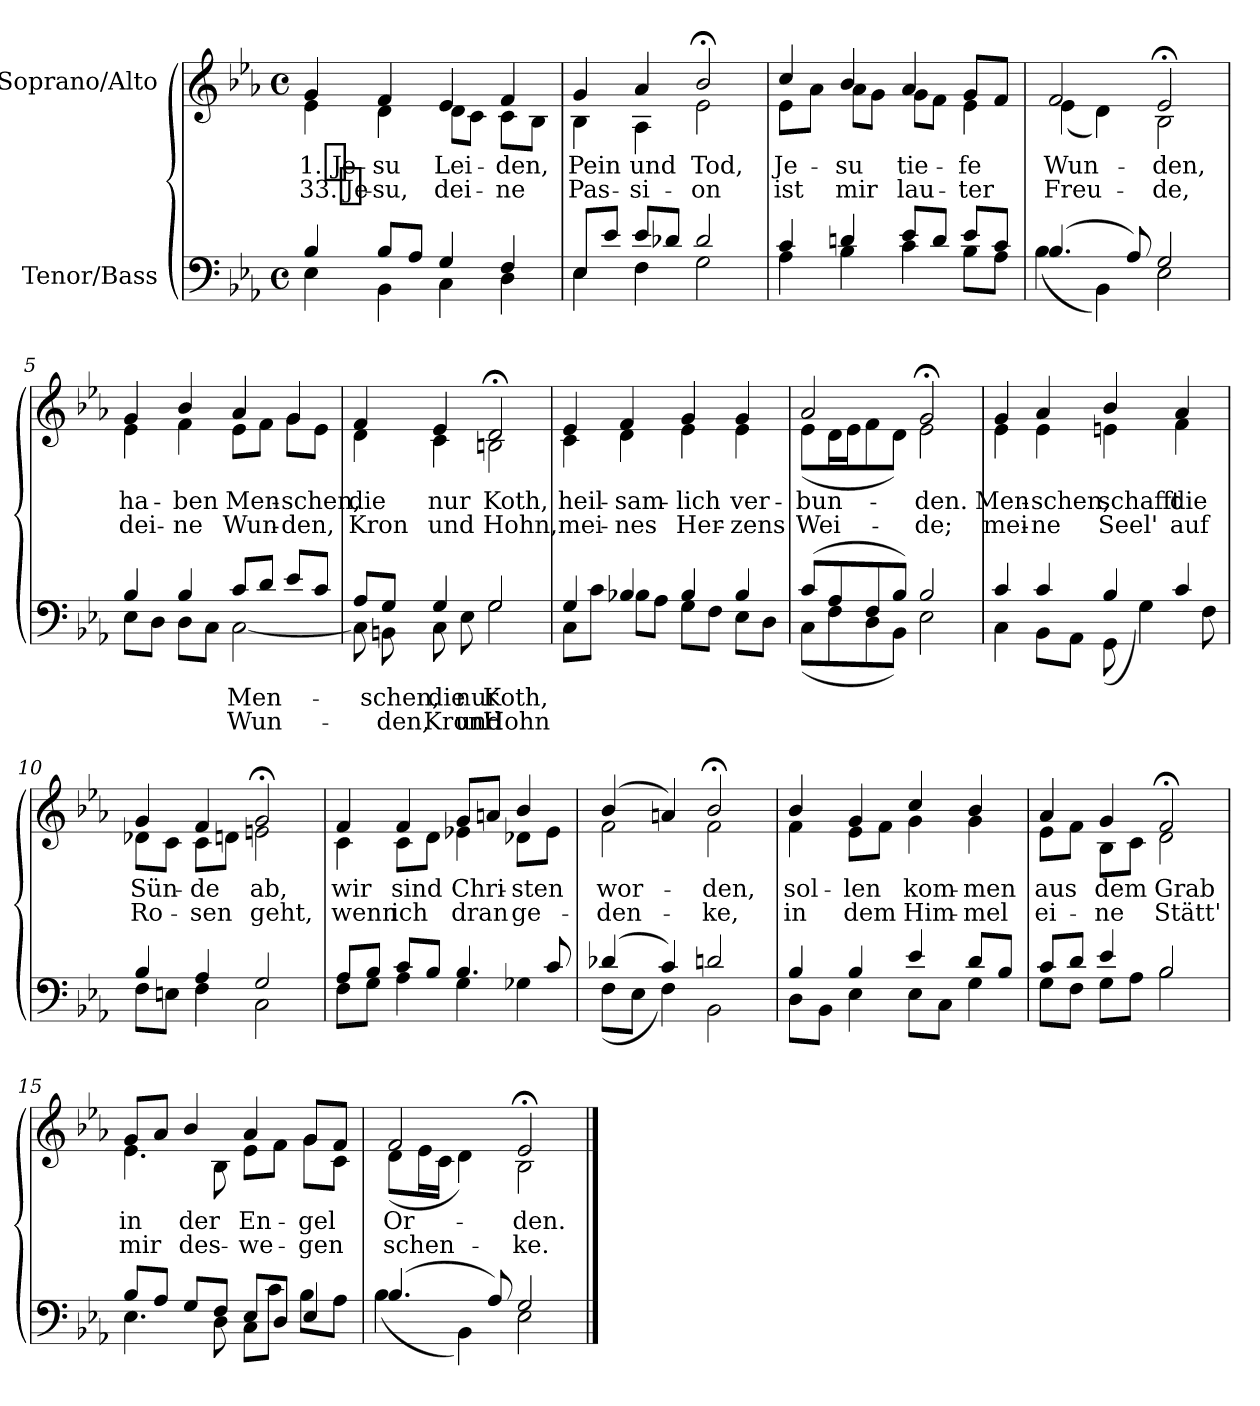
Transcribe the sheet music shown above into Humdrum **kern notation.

**kern	**text	**text	**kern	**text	**text
*part2	*part2	*part2	*part1	*part1	*part1
*staff2	*staff2	*staff2	*staff1	*staff1	*staff1
*I"Tenor/Bass	*	*	*I"Soprano/Alto	*	*
*clefF4	*	*	*clefG2	*	*
*k[b-e-a-]	*	*	*k[b-e-a-]	*	*
*M4/4	*	*	*M4/4	*	*
*met(c)	*	*	*met(c)	*	*
=1	=1	=1	=1	=1	=1
*^	*	*	*	*	*
!	!	!	!	!	!LO:LY:b	!LO:LY:b
*	*	*	*	*^	*	*
4B-/	4E-\	.	.	4g/	4e-\	1. Je-	33. Je-
!	!	!	!	!	!	!LO:LY:b	!LO:LY:b
8B-/L	4BB-\	.	.	4f/	4d\	-su	-su,
8A-/J	.	.	.	.	.	.	.
!	!	!	!	!	!	!LO:LY:b	!LO:LY:b
4G/	4C\	.	.	4e-/	8d\L	Lei-	dei-
.	.	.	.	.	8c\J	.	.
!	!	!	!	!	!	!LO:LY:b	!LO:LY:b
4F/	4D\	.	.	4f/	8c\L	-den,	-ne
.	.	.	.	.	8B-\J	.	.
=2	=2	=2	=2	=2	=2	=2	=2
!	!	!	!	!	!	!LO:LY:b	!LO:LY:b
8E-/L	4E-\	.	.	4g/	4B-\	Pein	Pas-
8e-/J	.	.	.	.	.	.	.
!	!	!	!	!	!	!LO:LY:b	!LO:LY:b
8e-/L	4F\	.	.	4a-/	4A-\	und	-si-
8d-X/J	.	.	.	.	.	.	.
!	!	!	!	!	!	!LO:LY:b	!LO:LY:b
2d-/	2G\	.	.	2b-;</	2e-\	Tod,	-on
=3	=3	=3	=3	=3	=3	=3	=3
!	!	!	!	!	!	!LO:LY:b	!LO:LY:b
4c/	4A-\	.	.	4cc/	8e-\L	Je-	ist
.	.	.	.	.	8a-\J	.	.
!	!	!	!	!	!	!LO:LY:b	!LO:LY:b
4dn/	4B-\	.	.	4b-/	8a-\L	-su	mir
.	.	.	.	.	8g\J	.	.
!	!	!	!	!	!	!LO:LY:b	!LO:LY:b
8e-/L	4c\	.	.	4a-/	8g\L	tie-	lau-
8d/J	.	.	.	.	8f\J	.	.
!	!	!	!	!	!	!LO:LY:b	!LO:LY:b
8e-/L	8B-\L	.	.	8g/L	4e-\	-fe	-ter
8c/J	8A-\J	.	.	8f/J	.	.	.
=4	=4	=4	=4	=4	=4	=4	=4
!	!	!	!	!	!	!LO:LY:b	!LO:LY:b
(4.B-/	(4B-\	.	.	2f/	(4e-\	Wun-	Freu-
.	4BB-\)	.	.	.	4d\)	.	.
8A-/)	.	.	.	.	.	.	.
!	!	!	!	!	!	!LO:LY:b	!LO:LY:b
2G/	2E-\	.	.	2e-;</	2B-\	-den,	-de,
!!LO:LB:g=z	!!
=5	=5	=5	=5	=5	=5	=5	=5
!	!	!	!	!	!	!LO:LY:b	!LO:LY:b
4B-/	8E-\L	.	.	4g/	4e-\	ha-	dei-
.	8D\J	.	.	.	.	.	.
!	!	!	!	!	!	!LO:LY:b	!LO:LY:b
4B-/	8D\L	.	.	4b-/	4f\	-ben	-ne
.	8C\J	.	.	.	.	.	.
!	!	!LO:LY:b	!LO:LY:b	!	!	!LO:LY:b	!LO:LY:b
8c/L	[2C\	Men-	Wun-	4a-/	8e-\L	Men-	Wun-
8d/J	.	.	.	.	8f\J	.	.
!	!	!	!	!	!	!LO:LY:b	!LO:LY:b
8e-/L	.	.	.	4g/	8g\L	-schen,	-den,
8c/J	.	.	.	.	8e-\J	.	.
=6	=6	=6	=6	=6	=6	=6	=6
!	!	!	!	!	!	!LO:LY:b	!LO:LY:b
8A-/L	8C\]	.	.	4f/	4d\	die	Kron
!	!	!LO:LY:b	!LO:LY:b	!	!	!	!
8G/J	8BBn\	-schen,	-den,	.	.	.	.
!	!	!LO:LY:b	!LO:LY:b	!	!	!LO:LY:b	!LO:LY:b
4G/	8C\	die	Kron'	4e-/	4c\	nur	und
!	!	!LO:LY:b	!LO:LY:b	!	!	!	!
.	8E-\	nur	und	.	.	.	.
!	!	!LO:LY:b	!LO:LY:b	!	!	!LO:LY:b	!LO:LY:b
2G/	2G\	Koth,	Hohn	2d;</	2Bn\	Koth,	Hohn,
=7	=7	=7	=7	=7	=7	=7	=7
!	!	!	!	!	!	!LO:LY:b	!LO:LY:b
4G/	8C\L	.	.	4e-/	4c\	heil-	mei-
.	8c\J	.	.	.	.	.	.
!	!	!	!	!	!	!LO:LY:b	!LO:LY:b
4B-X/	8B-\L	.	.	4f/	4d\	-sam-	-nes
.	8A-\J	.	.	.	.	.	.
!	!	!	!	!	!	!LO:LY:b	!LO:LY:b
4B-/	8G\L	.	.	4g/	4e-\	-lich	Her-
.	8F\J	.	.	.	.	.	.
!	!	!	!	!	!	!LO:LY:b	!LO:LY:b
4B-/	8E-\L	.	.	4g/	4e-\	ver-	-zens
.	8D\J	.	.	.	.	.	.
=8	=8	=8	=8	=8	=8	=8	=8
!	!	!	!	!	!	!LO:LY:b	!LO:LY:b
(8c/L	(8C\L	.	.	2a-/	(8e-\L	-bun-	Wei-
8A-/	8F\	.	.	.	16d\L	.	.
.	.	.	.	.	16e-\J	.	.
8F/	8D\	.	.	.	8f\	.	.
8B-/J)	8BB-\J)	.	.	.	8d\J)	.	.
!	!	!	!	!	!	!LO:LY:b	!LO:LY:b
2B-/	2E-\	.	.	2g;</	2e-\	-den.	-de;
!!LO:LB:g=z	!!
=9	=9	=9	=9	=9	=9	=9	=9
!	!	!	!	!	!	!LO:LY:b	!LO:LY:b
4c/	4C\	.	.	4g/	4e-\	Men-	mei-
!	!	!	!	!	!	!LO:LY:b	!LO:LY:b
4c/	8BB-\L	.	.	4a-/	4e-\	-schen,	-ne
.	8AA-\J	.	.	.	.	.	.
!	!	!	!	!	!	!LO:LY:b	!LO:LY:b
4B-/	(8GG\	.	.	4b-/	4en\	schafft	Seel'
.	4G\)	.	.	.	.	.	.
!	!	!	!	!	!	!LO:LY:b	!LO:LY:b
4c/	.	.	.	4a-/	4f\	die	auf
.	8F\	.	.	.	.	.	.
=10	=10	=10	=10	=10	=10	=10	=10
!	!	!	!	!	!	!LO:LY:b	!LO:LY:b
4B-/	8F\L	.	.	4g/	8d-X\L	Sün-	Ro-
.	8En\J	.	.	.	8c\J	.	.
!	!	!	!	!	!	!LO:LY:b	!LO:LY:b
4A-/	4F\	.	.	4f/	8c\L	-de	-sen
.	.	.	.	.	8dn\J	.	.
!	!	!	!	!	!	!LO:LY:b	!LO:LY:b
2G/	2C\	.	.	2g;</	2en\	ab,	geht,
=11	=11	=11	=11	=11	=11	=11	=11
!	!	!	!	!	!	!LO:LY:b	!LO:LY:b
8A-/L	8F\L	.	.	4f/	4c\	wir	wenn
8B-/J	8G\J	.	.	.	.	.	.
!	!	!	!	!	!	!LO:LY:b	!LO:LY:b
8c/L	4A-\	.	.	4f/	8c\L	sind	ich
8B-/J	.	.	.	.	8d\J	.	.
!	!	!	!	!	!	!LO:LY:b	!LO:LY:b
4.B-/	4G\	.	.	8g/L	4e-X\	Chri-	dran
.	.	.	.	8an/J	.	.	.
!	!	!	!	!	!	!LO:LY:b	!LO:LY:b
.	4G-X\	.	.	4b-/	8d-X\L	-sten	ge-
8c/	.	.	.	.	8e-\J	.	.
=12	=12	=12	=12	=12	=12	=12	=12
!	!	!	!	!	!	!LO:LY:b	!LO:LY:b
(4d-X/	(8F\L	.	.	(4b-/	2f\	wor-	-den-
.	8E-\J	.	.	.	.	.	.
4c/)	4F\)	.	.	4an/)	.	.	.
!	!	!	!	!	!	!LO:LY:b	!LO:LY:b
2dn/	2BB-\	.	.	2b-;</	2f\	-den,	-ke,
!!LO:LB:g=z	!!
=13	=13	=13	=13	=13	=13	=13	=13
!	!	!	!	!	!	!LO:LY:b	!LO:LY:b
4B-/	8D\L	.	.	4b-/	4f\	sol-	in
.	8BB-\J	.	.	.	.	.	.
!	!	!	!	!	!	!LO:LY:b	!LO:LY:b
4B-/	4E-\	.	.	4g/	8e-\L	-len	dem
.	.	.	.	.	8f\J	.	.
!	!	!	!	!	!	!LO:LY:b	!LO:LY:b
4e-/	8E-\L	.	.	4cc/	4g\	kom-	Him-
.	8C\J	.	.	.	.	.	.
!	!	!	!	!	!	!LO:LY:b	!LO:LY:b
8d/L	4G\	.	.	4b-/	4g\	-men	-mel
8B-/J	.	.	.	.	.	.	.
=14	=14	=14	=14	=14	=14	=14	=14
!	!	!	!	!	!	!LO:LY:b	!LO:LY:b
8c/L	8G\L	.	.	4a-/	8e-\L	aus	ei-
8d/J	8F\J	.	.	.	8f\J	.	.
!	!	!	!	!	!	!LO:LY:b	!LO:LY:b
4e-/	8G\L	.	.	4g/	8B-\L	dem	-ne
.	8A-\J	.	.	.	8c\J	.	.
!	!	!	!	!	!	!LO:LY:b	!LO:LY:b
2B-/	2B-\	.	.	2f;</	2d\	Grab	Stätt'
=15	=15	=15	=15	=15	=15	=15	=15
!	!	!	!	!	!	!LO:LY:b	!LO:LY:b
8B-/L	4.E-\	.	.	8g/L	4.e-\	in	mir
8A-/J	.	.	.	8a-/J	.	.	.
!	!	!	!	!	!	!LO:LY:b	!LO:LY:b
8G/L	.	.	.	4b-/	.	der	des-
8F/J	8D\	.	.	.	8B-\	.	.
!	!	!	!	!	!	!LO:LY:b	!LO:LY:b
8E-/L	8C\L	.	.	4a-/	8e-\L	En-	-we-
8D/J	8c\J	.	.	.	8f\J	.	.
!	!	!	!	!	!	!LO:LY:b	!LO:LY:b
4E-/	8B-\L	.	.	8g/L	8g\L	-gel	-gen
.	8A-\J	.	.	8f/J	8c\J	.	.
=16	=16	=16	=16	=16	=16	=16	=16
!	!	!	!	!	!	!LO:LY:b	!LO:LY:b
(4.B-/	(4B-\	.	.	2f/	(8d\L	Or-	schen-
.	.	.	.	.	16e-\L	.	.
.	.	.	.	.	16c\JJ	.	.
.	4BB-\)	.	.	.	4d\)	.	.
8A-/)	.	.	.	.	.	.	.
!	!	!	!	!	!	!LO:LY:b	!LO:LY:b
2G/	2E-\	.	.	2e-;</	2B-\	-den.	-ke.
*v	*v	*	*	*	*	*	*
*	*	*	*v	*v	*	*
==	==	==	==	==	==
*-	*-	*-	*-	*-	*-
